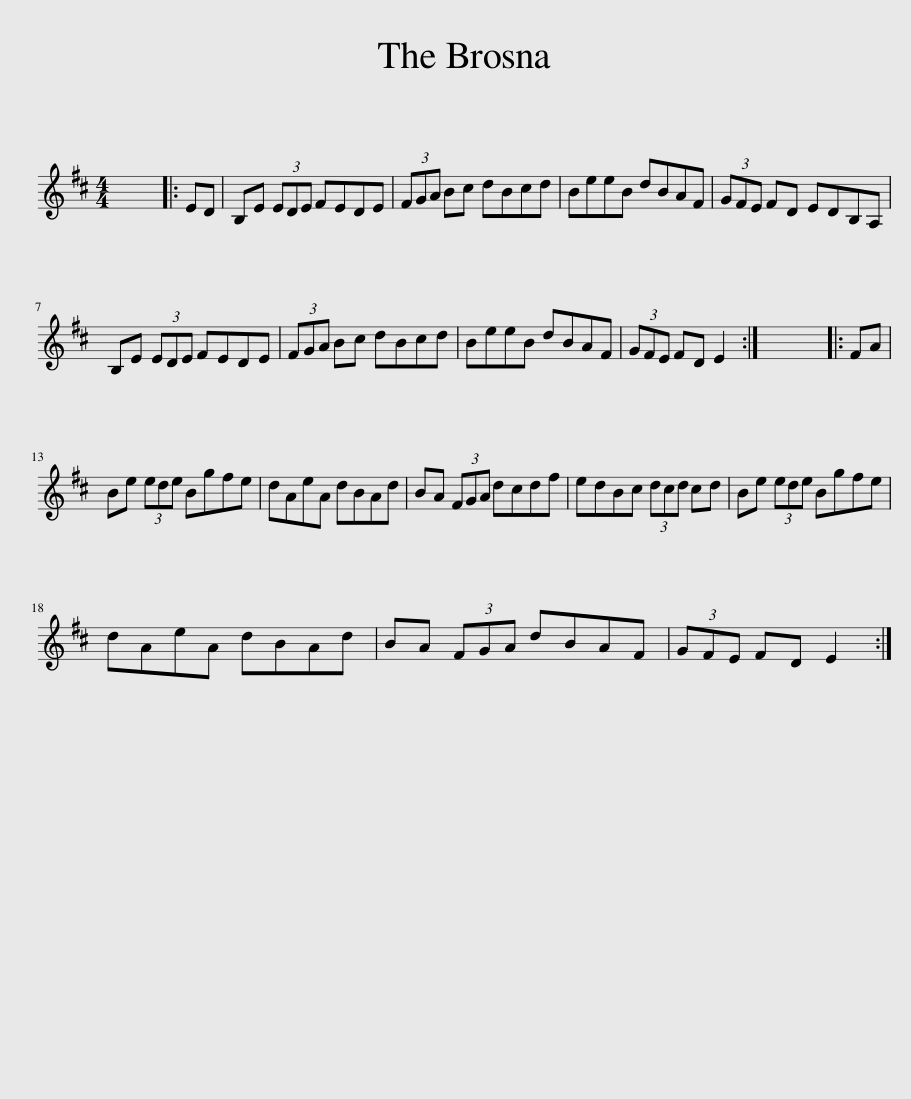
X:1
L:1/8
M:4/4
I:linebreak $
K:D
V:1 treble
V:1
 x8 |: ED | B,E (3EDE FEDE | (3FGA Bc dBcd | BeeB dBAF | %5
 (3GFE FD EDB,A, |$ B,E (3EDE FEDE | (3FGA Bc dBcd | BeeB dBAF | (3GFE FD E2 :| %10
 x8 |: FA |$ Be (3ede Bgfe | dAeA dBAd | BA (3FGA dcdf | %15
 edBc (3dcd cd | Be (3ede Bgfe |$ dAeA dBAd | BA (3FGA dBAF | (3GFE FD E2 :| %20
